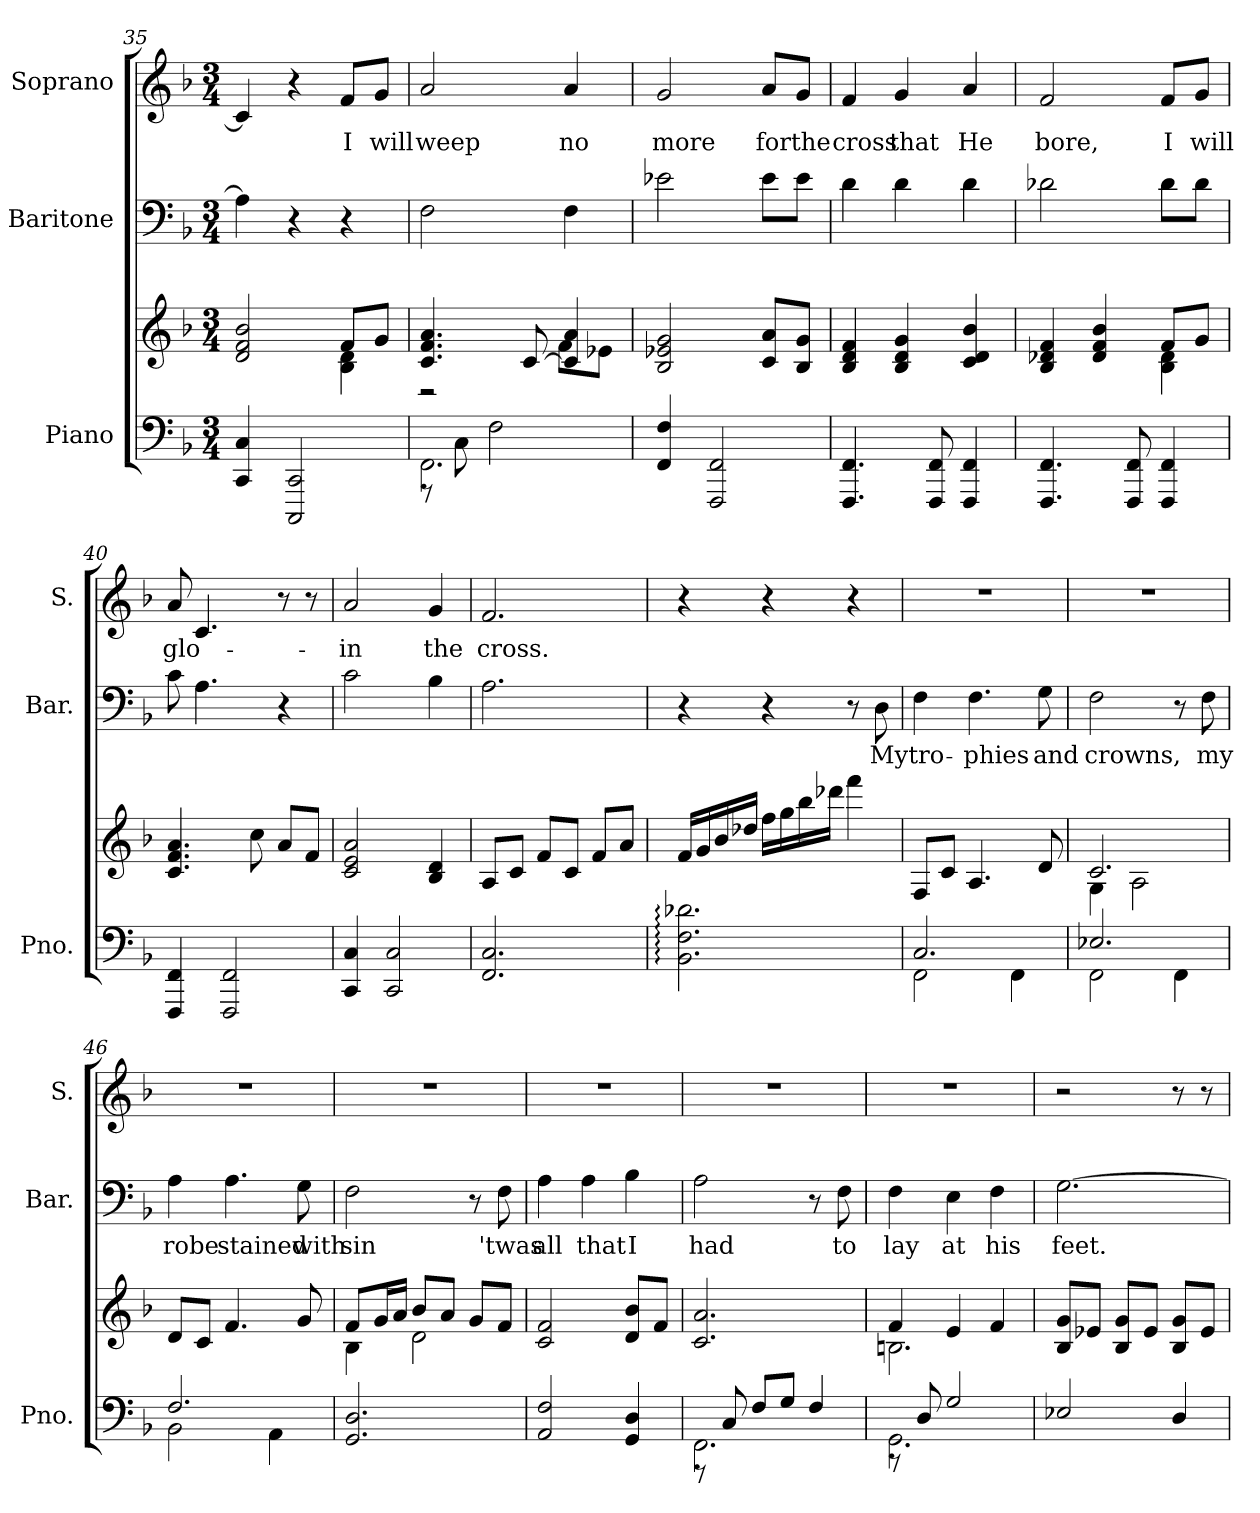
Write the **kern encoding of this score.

**kern	**kern	**kern	**text	**kern	**text
*part3	*part3	*part2	*part2	*part1	*part1
*staff4	*staff3	*staff2	*staff2	*staff1	*staff1
*I"Piano	*	*I"Baritone	*	*I"Soprano	*
*I'Pno.	*	*I'Bar.	*	*I'S.	*
*clefF4	*clefG2	*clefF4	*	*clefG2	*
*k[b-]	*k[b-]	*k[b-]	*	*k[b-]	*
*F:	*F:	*F:	*	*F:	*
*M3/4	*M3/4	*M3/4	*	*M3/4	*
=35	=35	=35	=35	=35	=35
*	*^	*	*	*	*
4CC/ 4C/	2d/ 2f/ 2b-/	2ryy	4A\]	.	4c/]	.
2CCC/ 2CC/	.	.	4r	.	4r	.
.	8f/L	4B-\ 4d\	4r	.	8f/L	I
.	8g/J	.	.	.	8g/J	will
=36	=36	=36	=36	=36	=36	=36
*^	*	*	*	*	*	*
2.FF\	8r	4.c/ 4.f/ 4.a/	2r	2F\	.	2a/	weep
.	8C\	.	.	.	.	.	.
.	2F\	.	.	.	.	.	.
.	.	[8c/	.	.	.	.	.
.	.	4c/] 4a/	8f\L	4F\	.	4a/	no
.	.	.	8e-X\J	.	.	.	.
*v	*v	*	*	*	*	*	*
*	*v	*v	*	*	*	*
=37	=37	=37	=37	=37	=37
4FF/ 4F/	2B-/ 2e-X/ 2g/	2e-X\	.	2g/	more
2FFF/ 2FF/	.	.	.	.	.
.	8c/ 8a/L	8e-\L	.	8a/L	for
.	8B-/ 8g/J	8e-\J	.	8g/J	the
=38	=38	=38	=38	=38	=38
4.FFF/ 4.FF/	4B-/ 4d/ 4f/	4d\	.	4f/	cross
.	4B-/ 4d/ 4g/	4d\	.	4g/	that
8FFF/ 8FF/	.	.	.	.	.
4FFF/ 4FF/	4c/ 4d/ 4b-/	4d\	.	4a/	He
!!LO:PB:g=z
=39	=39	=39	=39	=39	=39
*	*^	*	*	*	*
4.FFF/ 4.FF/	4B-/ 4d-X/ 4f/	2ryy	2d-X\	.	2f/	bore,
.	4d-/ 4f/ 4b-/	.	.	.	.	.
8FFF/ 8FF/	.	.	.	.	.	.
4FFF/ 4FF/	4B-\ 4d-\	8f/L	8d-\L	.	8f/L	I
.	.	8g/J	8d-\J	.	8g/J	will
*	*v	*v	*	*	*	*
=40	=40	=40	=40	=40	=40
4FFF/ 4FF/	4.c/ 4.f/ 4.a/	8c\	.	8a/	glo-
.	.	4.A\	.	4.c/	.
2FFF/ 2FF/	.	.	.	.	.
.	8cc\	.	.	.	.
.	8a/L	4r	.	8r	.
.	8f/J	.	.	8r	.
=41	=41	=41	=41	=41	=41
4CC/ 4C/	2c/ 2e/ 2a/	2c\	.	2a/	in
2CC/ 2C/	.	.	.	.	.
.	4B-/ 4d/	4B-\	.	4g/	the
=42	=42	=42	=42	=42	=42
2.FF/ 2.C/	8A/L	2.A\	.	2.f/	cross.
.	8c/J	.	.	.	.
.	8f/L	.	.	.	.
.	8c/J	.	.	.	.
.	8f/L	.	.	.	.
.	8a/J	.	.	.	.
=43	=43	=43	=43	=43	=43
2.BB-\: 2.F\: 2.d-X\:	16f/LL	4r	.	4r	.
.	16g/	.	.	.	.
.	16b-/	.	.	.	.
.	16dd-X/JJ	.	.	.	.
.	16ff\LL	4r	.	4r	.
.	16gg\	.	.	.	.
.	16bb-\	.	.	.	.
.	16ddd-X\JJ	.	.	.	.
.	4fff\	8r	.	4r	.
.	.	8D\	My	.	.
!!LO:LB:g=z
=44	=44	=44	=44	=44	=44
*^	*	*	*	*	*
2.C/	2FF\	8F/L	4F\	tro-	2.r	.
.	.	8c/J	.	.	.	.
.	.	4.A/	4.F\	-phies	.	.
.	4FF\	.	.	.	.	.
.	.	8d/	8G\	and	.	.
=45	=45	=45	=45	=45	=45	=45
*	*	*^	*	*	*	*
2.E-X/	2FF\	2.c/	4G\	2F\	crowns,	2.r	.
.	.	.	2A\	.	.	.	.
.	4FF\	.	.	8r	.	.	.
.	.	.	.	8F\	my	.	.
*	*	*v	*v	*	*	*	*
=46	=46	=46	=46	=46	=46	=46
2.F/	2BB-\	8d/L	4A\	robe	2.r	.
.	.	8c/J	.	.	.	.
.	.	4.f/	4.A\	stained	.	.
.	4AA\	.	.	.	.	.
.	.	8g/	8G\	with	.	.
*v	*v	*	*	*	*	*
=47	=47	=47	=47	=47	=47
*	*^	*	*	*	*
2.GG/ 2.D/	8f/L	4B-\	2F\	sin	2.r	.
.	16g/L	.	.	.	.	.
.	16a/JJ	.	.	.	.	.
.	8b-/L	2d\	.	.	.	.
.	8a/J	.	.	.	.	.
.	8g/L	.	8r	.	.	.
.	8f/J	.	8F\	'twas	.	.
*	*v	*v	*	*	*	*
=48	=48	=48	=48	=48	=48
2AA/ 2F/	2c/ 2f/	4A\	all	2.r	.
.	.	4A\	that	.	.
4GG/ 4D/	8d/ 8b-/L	4B-\	I	.	.
.	8f/J	.	.	.	.
!!LO:LB:g=z
=49	=49	=49	=49	=49	=49
*^	*	*	*	*	*
2.FF\	8r	2.c/ 2.a/	2A\	had	2.r	.
.	8C/	.	.	.	.	.
.	8F/L	.	.	.	.	.
.	8G/J	.	.	.	.	.
.	4F/	.	8r	.	.	.
.	.	.	8F\	to	.	.
=50	=50	=50	=50	=50	=50	=50
*	*	*^	*	*	*	*
2.GG\	8r	4f/	2.Bn\	4F\	lay	2.r	.
.	8D/	.	.	.	.	.	.
.	2G/	4e/	.	4E\	at	.	.
.	.	4f/	.	4F\	his	.	.
*v	*v	*	*	*	*	*	*
*	*v	*v	*	*	*	*
=51	=51	=51	=51	=51	=51
2E-X/	8B-i/ 8g/L	[2.G\	feet.	2r	.
.	8e-X/J	.	.	.	.
.	8B-/ 8g/L	.	.	.	.
.	8e-/J	.	.	.	.
4D/	8B-/ 8g/L	.	.	8r	.
.	8e-/J	.	.	8r	.
=	=	=	=	=	=
*-	*-	*-	*-	*-	*-
